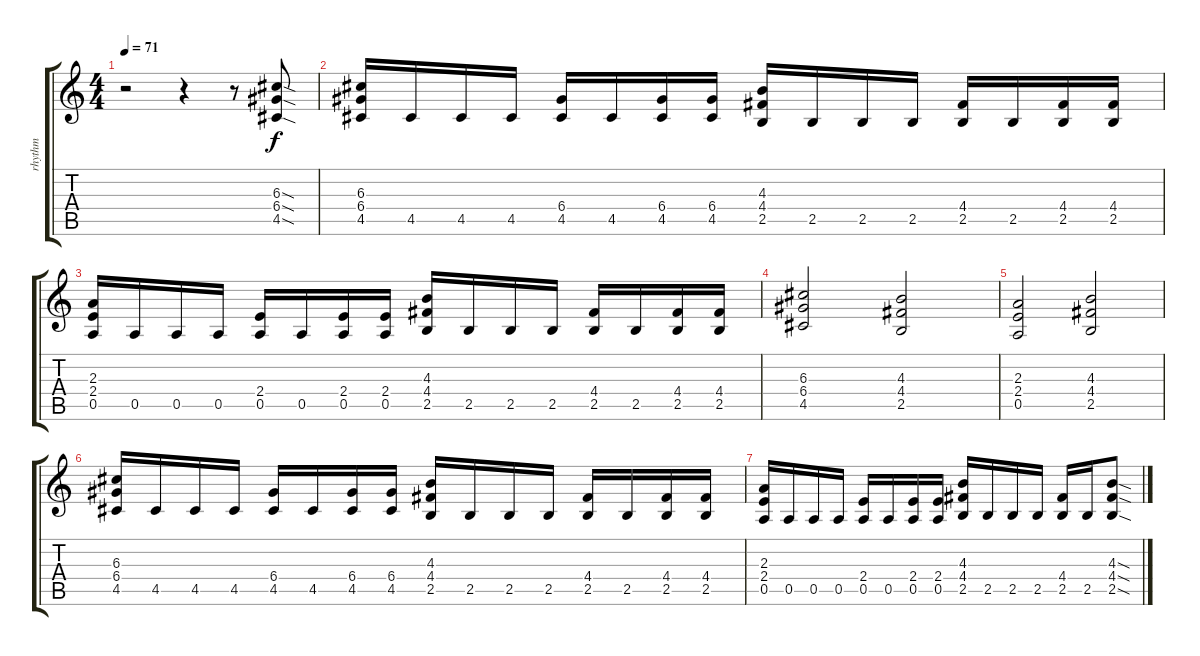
\track ("rhythm" "rhythm") {instrument overdrivenguitar}
\staff {score tabs}
\tuning (E4 B3 G3 D3 A2 E2) {hide}
\ts (4 4)
\tempo 71
\clef g2
\ks c
r.2{dy f} r.4 r.8 (6.3{sod} 6.4{sod} 4.5{sod}).8 |
(6.3 6.4 4.5).16 4.5.16 4.5.16 4.5.16 (6.4 4.5).16 4.5.16 (6.4 4.5).16 (6.4 4.5).16 (4.3 4.4 2.5).16 2.5.16 2.5.16 2.5.16 (4.4 2.5).16 2.5.16 (4.4 2.5).16 (4.4 2.5).16 |
(2.3 2.4 0.5).16 0.5.16 0.5.16 0.5.16 (2.4 0.5).16 0.5.16 (2.4 0.5).16 (2.4 0.5).16 (4.3 4.4 2.5).16 2.5.16 2.5.16 2.5.16 (4.4 2.5).16 2.5.16 (4.4 2.5).16 (4.4 2.5).16 |
(6.3 6.4 4.5).2 (4.3 4.4 2.5).2 |
(2.3 2.4 0.5).2 (4.3 4.4 2.5).2 |
(6.3 6.4 4.5).16 4.5.16 4.5.16 4.5.16 (6.4 4.5).16 4.5.16 (6.4 4.5).16 (6.4 4.5).16 (4.3 4.4 2.5).16 2.5.16 2.5.16 2.5.16 (4.4 2.5).16 2.5.16 (4.4 2.5).16 (4.4 2.5).16 |
(2.3 2.4 0.5).16 0.5.16 0.5.16 0.5.16 (2.4 0.5).16 0.5.16 (2.4 0.5).16 (2.4 0.5).16 (4.3 4.4 2.5).16 2.5.16 2.5.16 2.5.16 (4.4 2.5).16 2.5.16 (4.3{sod} 4.4{sod} 2.5{sod}).8
